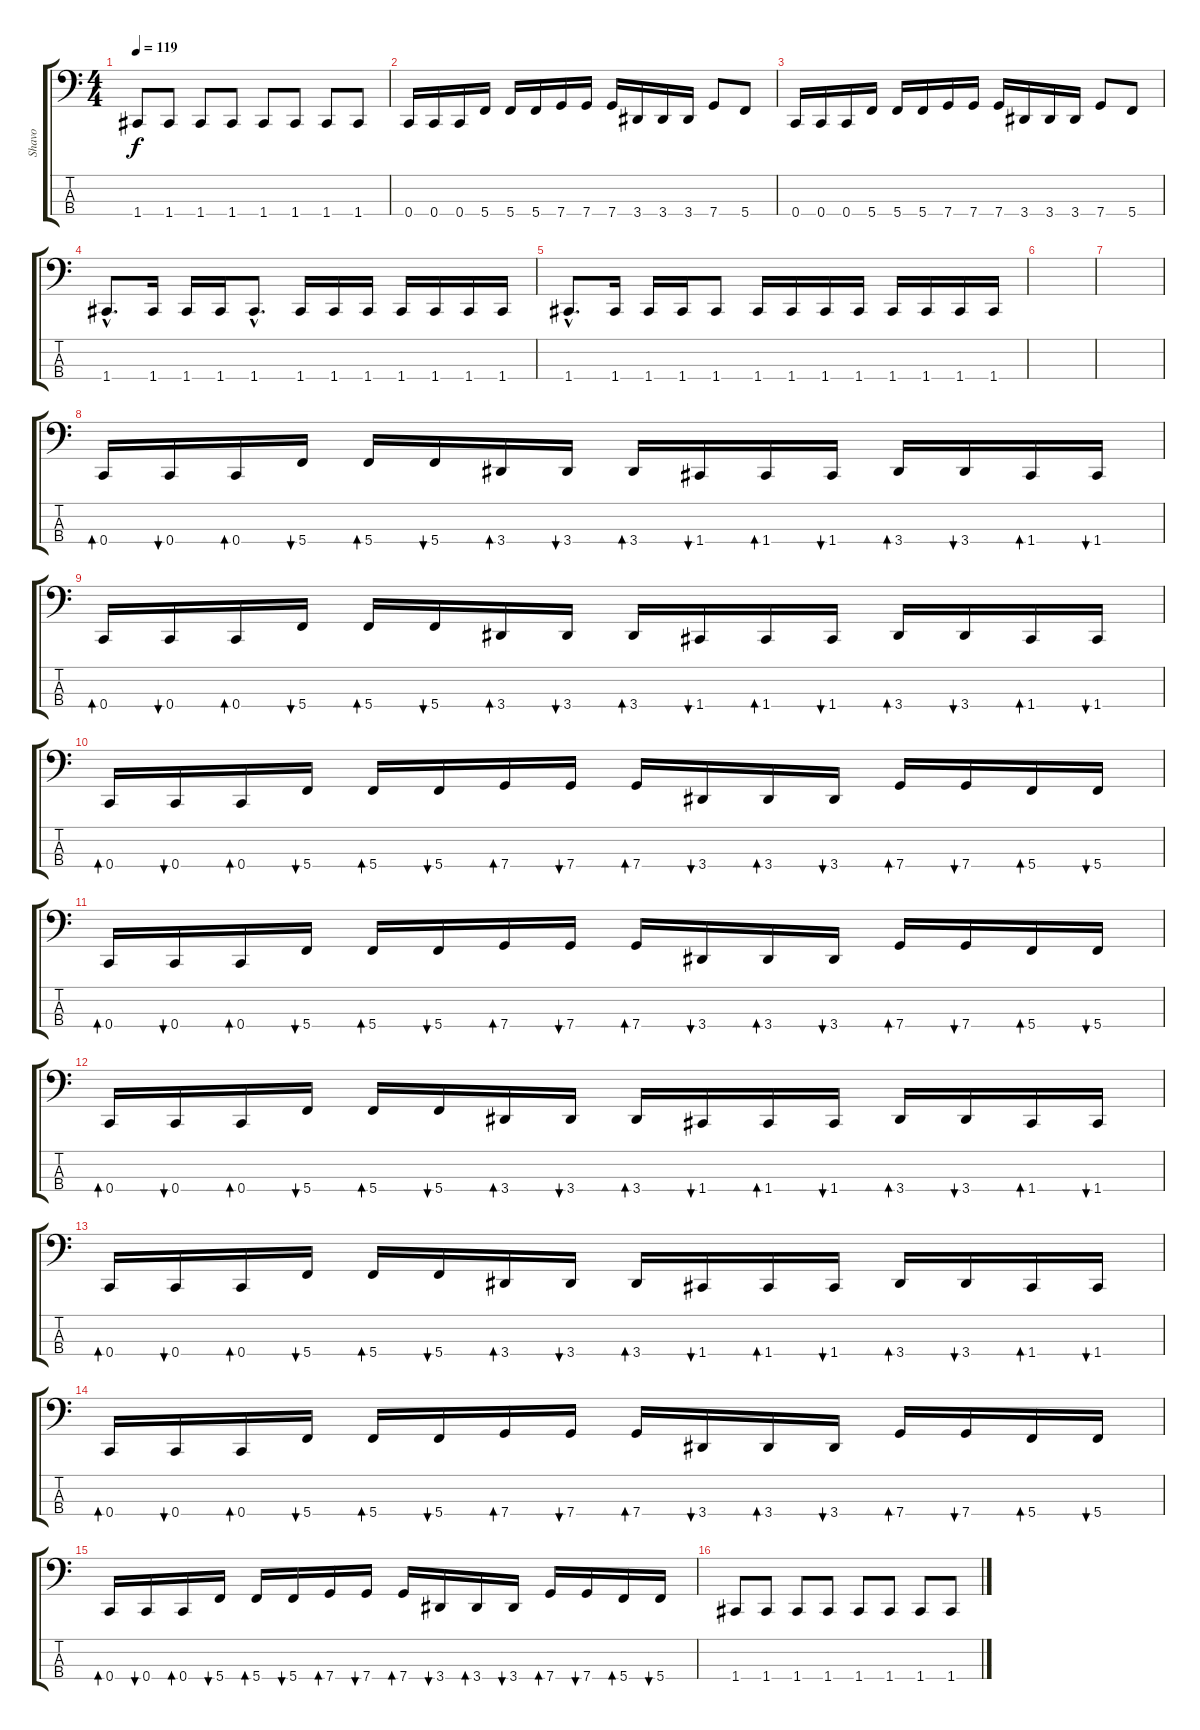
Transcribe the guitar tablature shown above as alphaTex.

\track ("Shavo" "Shavo") {instrument electricbasspick}
\staff {score tabs}
\tuning (F2 C2 G1 C1) {hide}
\ts (4 4)
\tempo 119
\clef f4
\ks c
1.4.8{dy f} 1.4.8 1.4.8 1.4.8 1.4.8 1.4.8 1.4.8 1.4.8 |
0.4.16 0.4.16 0.4.16 5.4.16 5.4.16 5.4.16 7.4.16 7.4.16 7.4.16 3.4.16 3.4.16 3.4.16 7.4.8 5.4.8 |
0.4.16 0.4.16 0.4.16 5.4.16 5.4.16 5.4.16 7.4.16 7.4.16 7.4.16 3.4.16 3.4.16 3.4.16 7.4.8 5.4.8 |
1.4{hac}.8{d} 1.4.16 1.4.16 1.4.16 1.4{hac}.8{d} 1.4.16 1.4.16 1.4.16 1.4.16 1.4.16 1.4.16 1.4.16 |
1.4{hac}.8{d} 1.4.16 1.4.16 1.4.16 1.4.8 1.4.16 1.4.16 1.4.16 1.4.16 1.4.16 1.4.16 1.4.16 1.4.16 |
|
|
0.4.16{bd 120} 0.4.16{bu 120} 0.4.16{bd 120} 5.4.16{bu 120} 5.4.16{bd 120} 5.4.16{bu 120} 3.4.16{bd 120} 3.4.16{bu 120} 3.4.16{bd 120} 1.4.16{bu 120} 1.4.16{bd 120} 1.4.16{bu 120} 3.4.16{bd 120} 3.4.16{bu 120} 1.4.16{bd 120} 1.4.16{bu 120} |
0.4.16{bd 120} 0.4.16{bu 120} 0.4.16{bd 120} 5.4.16{bu 120} 5.4.16{bd 120} 5.4.16{bu 120} 3.4.16{bd 120} 3.4.16{bu 120} 3.4.16{bd 120} 1.4.16{bu 120} 1.4.16{bd 120} 1.4.16{bu 120} 3.4.16{bd 120} 3.4.16{bu 120} 1.4.16{bd 120} 1.4.16{bu 120} |
0.4.16{bd 120} 0.4.16{bu 120} 0.4.16{bd 120} 5.4.16{bu 120} 5.4.16{bd 120} 5.4.16{bu 120} 7.4.16{bd 120} 7.4.16{bu 120} 7.4.16{bd 120} 3.4.16{bu 120} 3.4.16{bd 120} 3.4.16{bu 120} 7.4.16{bd 120} 7.4.16{bu 120} 5.4.16{bd 120} 5.4.16{bu 120} |
0.4.16{bd 120} 0.4.16{bu 120} 0.4.16{bd 120} 5.4.16{bu 120} 5.4.16{bd 120} 5.4.16{bu 120} 7.4.16{bd 120} 7.4.16{bu 120} 7.4.16{bd 120} 3.4.16{bu 120} 3.4.16{bd 120} 3.4.16{bu 120} 7.4.16{bd 120} 7.4.16{bu 120} 5.4.16{bd 120} 5.4.16{bu 120} |
0.4.16{bd 120} 0.4.16{bu 120} 0.4.16{bd 120} 5.4.16{bu 120} 5.4.16{bd 120} 5.4.16{bu 120} 3.4.16{bd 120} 3.4.16{bu 120} 3.4.16{bd 120} 1.4.16{bu 120} 1.4.16{bd 120} 1.4.16{bu 120} 3.4.16{bd 120} 3.4.16{bu 120} 1.4.16{bd 120} 1.4.16{bu 120} |
0.4.16{bd 120} 0.4.16{bu 120} 0.4.16{bd 120} 5.4.16{bu 120} 5.4.16{bd 120} 5.4.16{bu 120} 3.4.16{bd 120} 3.4.16{bu 120} 3.4.16{bd 120} 1.4.16{bu 120} 1.4.16{bd 120} 1.4.16{bu 120} 3.4.16{bd 120} 3.4.16{bu 120} 1.4.16{bd 120} 1.4.16{bu 120} |
0.4.16{bd 120} 0.4.16{bu 120} 0.4.16{bd 120} 5.4.16{bu 120} 5.4.16{bd 120} 5.4.16{bu 120} 7.4.16{bd 120} 7.4.16{bu 120} 7.4.16{bd 120} 3.4.16{bu 120} 3.4.16{bd 120} 3.4.16{bu 120} 7.4.16{bd 120} 7.4.16{bu 120} 5.4.16{bd 120} 5.4.16{bu 120} |
0.4.16{bd 120} 0.4.16{bu 120} 0.4.16{bd 120} 5.4.16{bu 120} 5.4.16{bd 120} 5.4.16{bu 120} 7.4.16{bd 120} 7.4.16{bu 120} 7.4.16{bd 120} 3.4.16{bu 120} 3.4.16{bd 120} 3.4.16{bu 120} 7.4.16{bd 120} 7.4.16{bu 120} 5.4.16{bd 120} 5.4.16{bu 120} |
1.4.8 1.4.8 1.4.8 1.4.8 1.4.8 1.4.8 1.4.8 1.4.8
